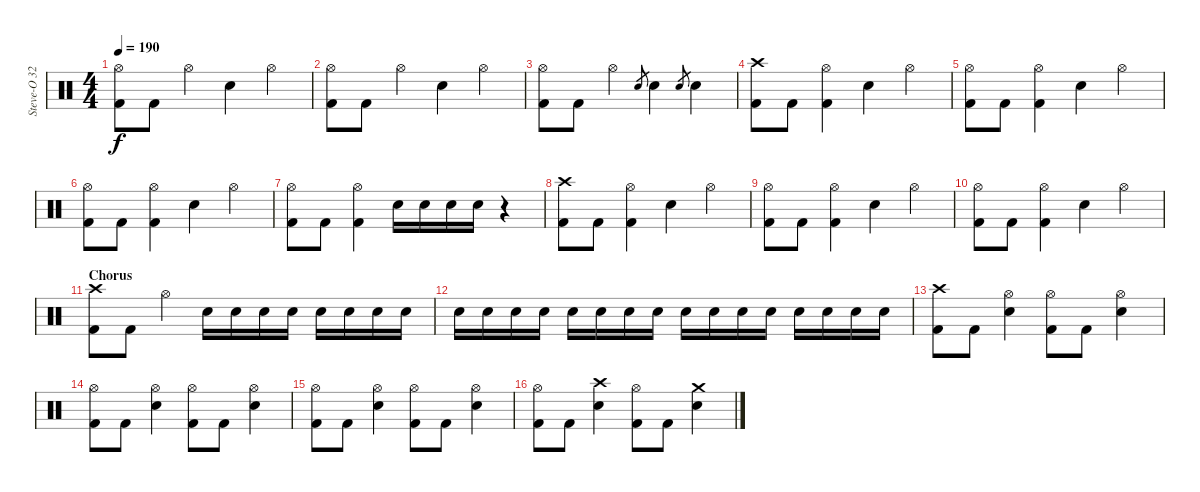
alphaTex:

\track ("Steve-O 32" "Steve-O 32") {instrument percussion}
\staff {score}
\articulation defaults
\ts (4 4)
\tempo 190
\clef neutral
\ks c
("Hi-Hat (open)" "Kick (hit) 2").8{dy f} "Kick (hit) 2".8 "Hi-Hat (open)".4 "Electric Snare (hit)".4 "Hi-Hat (open)".4 |
("Hi-Hat (open)" "Kick (hit) 2").8 "Kick (hit) 2".8 "Hi-Hat (open)".4 "Electric Snare (hit)".4 "Hi-Hat (open)".4 |
("Hi-Hat (open)" "Kick (hit) 2").8 "Kick (hit) 2".8 "Hi-Hat (open)".4 "Electric Snare (hit)".8{gr} "Electric Snare (hit)".4 "Electric Snare (hit)".8{gr} "Electric Snare (hit)".4 |
("Crash high (hit)" "Kick (hit) 2").8 "Kick (hit) 2".8 ("Hi-Hat (open)" "Kick (hit) 2").4 "Electric Snare (hit)".4 "Hi-Hat (open)".4 |
("Hi-Hat (open)" "Kick (hit) 2").8 "Kick (hit) 2".8 ("Hi-Hat (open)" "Kick (hit) 2").4 "Electric Snare (hit)".4 "Hi-Hat (open)".4 |
("Hi-Hat (open)" "Kick (hit) 2").8 "Kick (hit) 2".8 ("Hi-Hat (open)" "Kick (hit) 2").4 "Electric Snare (hit)".4 "Hi-Hat (open)".4 |
("Hi-Hat (open)" "Kick (hit) 2").8 "Kick (hit) 2".8 ("Hi-Hat (open)" "Kick (hit) 2").4 "Electric Snare (hit)".16 "Electric Snare (hit)".16 "Electric Snare (hit)".16 "Electric Snare (hit)".16 r.4 |
("Crash high (hit)" "Kick (hit) 2").8 "Kick (hit) 2".8 ("Hi-Hat (open)" "Kick (hit) 2").4 "Electric Snare (hit)".4 "Hi-Hat (open)".4 |
("Hi-Hat (open)" "Kick (hit) 2").8 "Kick (hit) 2".8 ("Hi-Hat (open)" "Kick (hit) 2").4 "Electric Snare (hit)".4 "Hi-Hat (open)".4 |
("Hi-Hat (open)" "Kick (hit) 2").8 "Kick (hit) 2".8 ("Hi-Hat (open)" "Kick (hit) 2").4 "Electric Snare (hit)".4 "Hi-Hat (open)".4 |
\section ("" "Chorus")
("Crash high (hit)" "Kick (hit) 2").8 "Kick (hit) 2".8 "Hi-Hat (open)".4 "Electric Snare (hit)".16 "Electric Snare (hit)".16 "Electric Snare (hit)".16 "Electric Snare (hit)".16 "Electric Snare (hit)".16 "Electric Snare (hit)".16 "Electric Snare (hit)".16 "Electric Snare (hit)".16 |
"Electric Snare (hit)".16 "Electric Snare (hit)".16 "Electric Snare (hit)".16 "Electric Snare (hit)".16 "Electric Snare (hit)".16 "Electric Snare (hit)".16 "Electric Snare (hit)".16 "Electric Snare (hit)".16 "Electric Snare (hit)".16 "Electric Snare (hit)".16 "Electric Snare (hit)".16 "Electric Snare (hit)".16 "Electric Snare (hit)".16 "Electric Snare (hit)".16 "Electric Snare (hit)".16 "Electric Snare (hit)".16 |
("Crash high (hit)" "Kick (hit) 2").8 "Kick (hit) 2".8 ("Hi-Hat (open)" "Electric Snare (hit)").4 ("Hi-Hat (open)" "Kick (hit) 2").8 "Kick (hit) 2".8 ("Hi-Hat (open)" "Electric Snare (hit)").4 |
("Hi-Hat (open)" "Kick (hit) 2").8 "Kick (hit) 2".8 ("Hi-Hat (open)" "Electric Snare (hit)").4 ("Hi-Hat (open)" "Kick (hit) 2").8 "Kick (hit) 2".8 ("Hi-Hat (open)" "Electric Snare (hit)").4 |
("Hi-Hat (open)" "Kick (hit) 2").8 "Kick (hit) 2".8 ("Hi-Hat (open)" "Electric Snare (hit)").4 ("Hi-Hat (open)" "Kick (hit) 2").8 "Kick (hit) 2".8 ("Hi-Hat (open)" "Electric Snare (hit)").4 |
("Hi-Hat (open)" "Kick (hit) 2").8 "Kick (hit) 2".8 ("Crash high (hit)" "Electric Snare (hit)").4 ("Hi-Hat (open)" "Kick (hit) 2").8 "Kick (hit) 2".8 ("Crash medium (hit)" "Electric Snare (hit)").4
